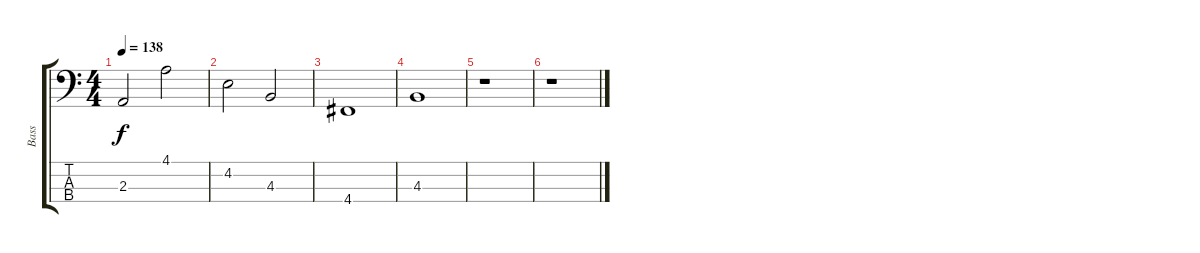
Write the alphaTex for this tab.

\track ("Bass" "Bass") {instrument electricbassfinger}
\staff {score tabs}
\tuning (F2 C2 G1 D1) {hide}
\ts (4 4)
\tempo 138
\clef f4
\ks c
2.3.2{dy f volume 4} 4.1.2{volume 4} |
4.2.2{volume 3} 4.3.2{volume 2} |
4.4.1{volume 2} |
4.3.1{volume 1} |
r.1 |
r.1
